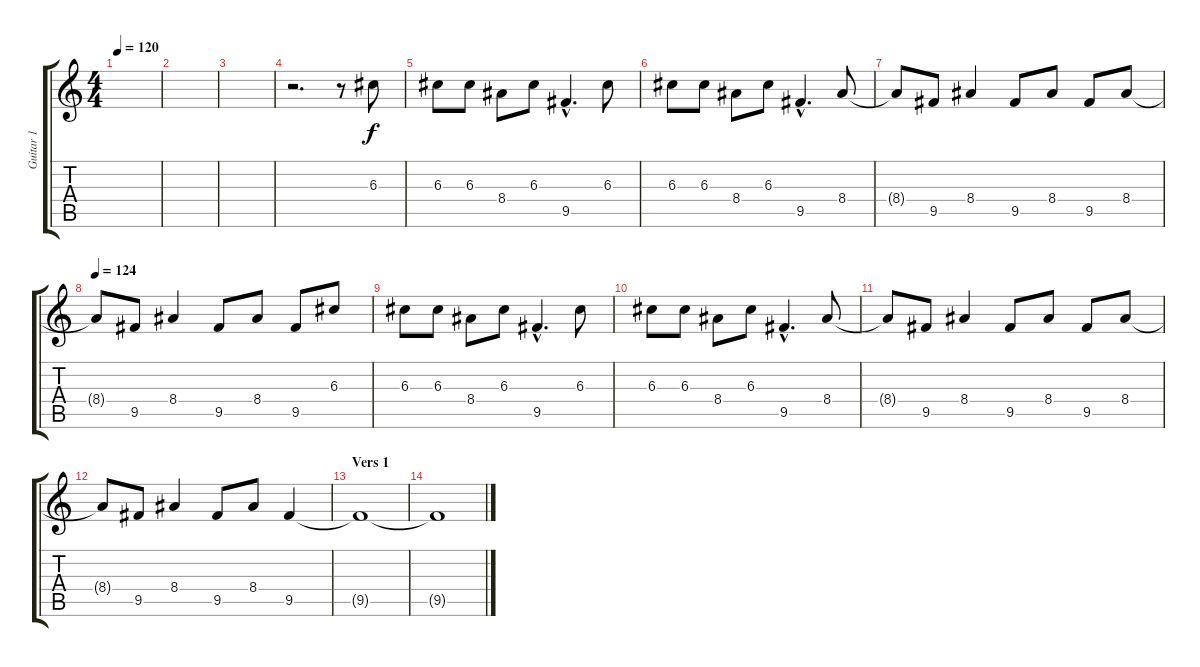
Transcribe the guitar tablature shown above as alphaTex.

\track ("Guitar 1" "Guitar 1") {instrument overdrivenguitar}
\staff {score tabs}
\tuning (E4 B3 G3 D3 A2 E2) {hide}
\ts (4 4)
\tempo 120
\clef g2
\ks c
|
|
|
r.2{d} r.8 6.3.8 |
6.3.8 6.3.8 8.4.8 6.3.8 9.5{hac}.4{d} 6.3.8 |
6.3.8 6.3.8 8.4.8 6.3.8 9.5{hac}.4{d} 8.4.8 |
8.4{t}.8 9.5.8 8.4.4 9.5.8 8.4.8 9.5.8 8.4.8 |
\tempo 124
8.4{t}.8 9.5.8 8.4.4 9.5.8 8.4.8 9.5.8 6.3.8 |
6.3.8 6.3.8 8.4.8 6.3.8 9.5{hac}.4{d} 6.3.8 |
6.3.8 6.3.8 8.4.8 6.3.8 9.5{hac}.4{d} 8.4.8 |
8.4{t}.8 9.5.8 8.4.4 9.5.8 8.4.8 9.5.8 8.4.8 |
8.4{t}.8 9.5.8 8.4.4 9.5.8 8.4.8 9.5.4 |
\section ("" "Vers 1")
9.5{t}.1{volume 0} |
9.5{t}.1
